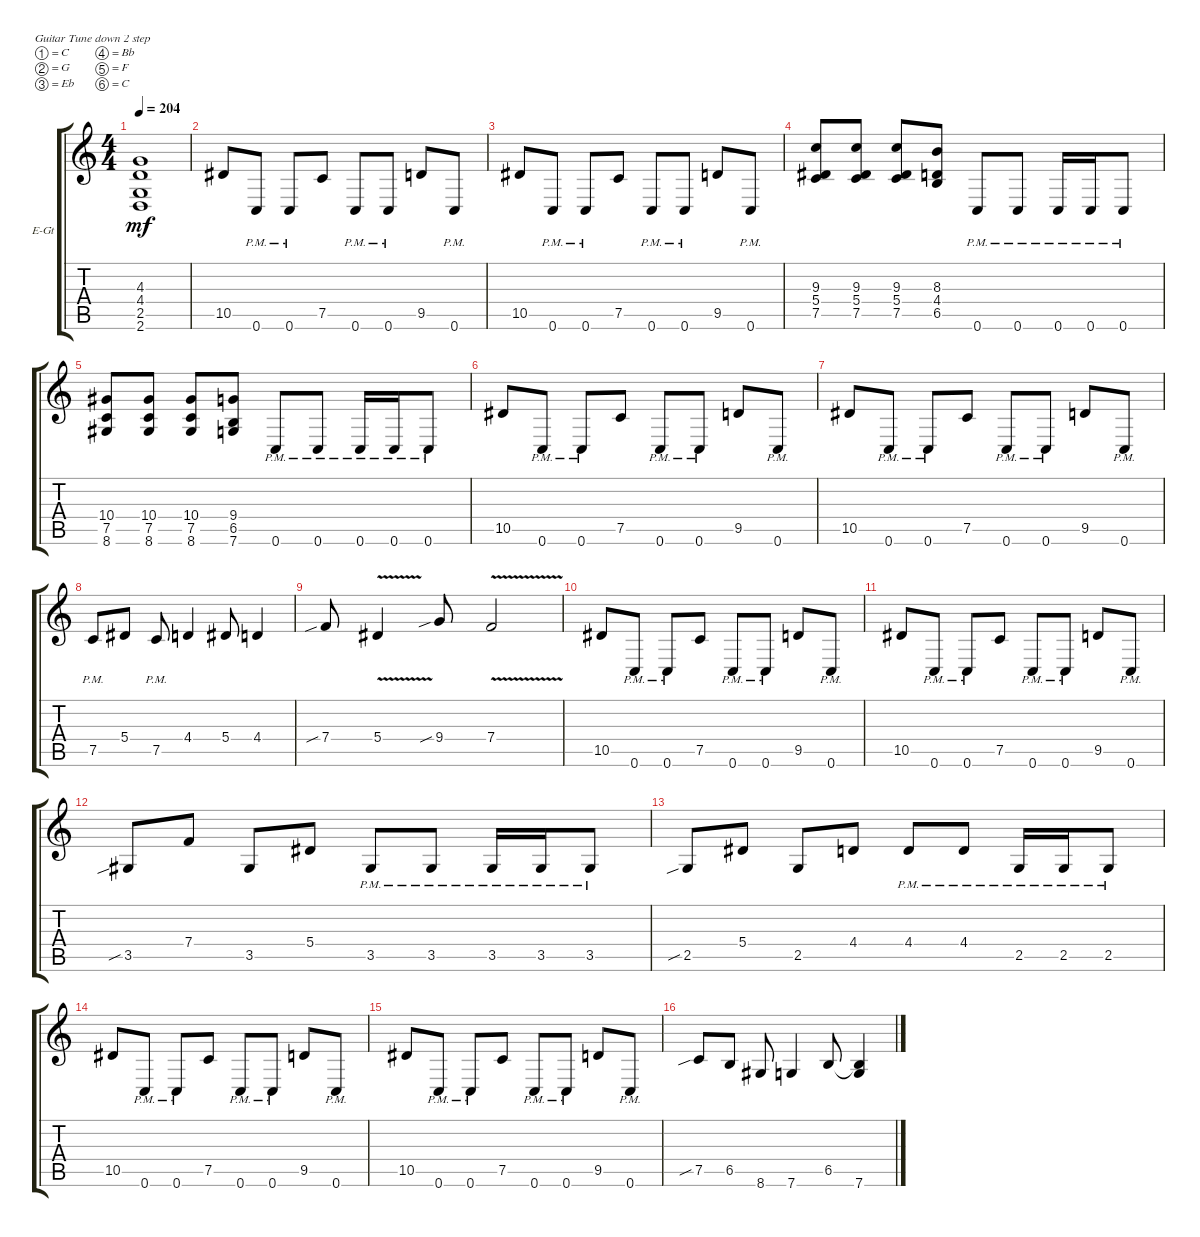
\defaultSystemsLayout 4
\bracketExtendMode groupsimilarinstruments
\firstSystemTrackNameOrientation horizontal
\otherSystemsTrackNameOrientation horizontal
\track ("Knight Rhythm" "E-Gt") {instrument overdrivenguitar}
\staff {score tabs}
\tuning (C4 G3 Eb3 Bb2 F2 C2)
\ts (4 4)
\tempo 204
\clef g2
\ks c
(4.4 2.5 2.6 4.3).1{dy mf} |
10.5.8 0.6{pm}.8 0.6{pm}.8 7.5.8 0.6{pm}.8 0.6{pm}.8 9.5.8 0.6{pm}.8 |
10.5.8 0.6{pm}.8 0.6{pm}.8 7.5.8 0.6{pm}.8 0.6{pm}.8 9.5.8 0.6{pm}.8 |
(7.5 5.4 9.3).8 (7.5 5.4 9.3).8 (7.5 5.4 9.3).8 (6.5 4.4 8.3).8 0.6{pm}.8 0.6{pm}.8 0.6{pm}.16 0.6{pm}.16 0.6{pm}.8 |
(7.5 10.4 8.6).8 (7.5 10.4 8.6).8 (7.5 10.4 8.6).8 (6.5 9.4 7.6).8 0.6{pm}.8 0.6{pm}.8 0.6{pm}.16 0.6{pm}.16 0.6{pm}.8 |
10.5.8 0.6{pm}.8 0.6{pm}.8 7.5.8 0.6{pm}.8 0.6{pm}.8 9.5.8 0.6{pm}.8 |
10.5.8 0.6{pm}.8 0.6{pm}.8 7.5.8 0.6{pm}.8 0.6{pm}.8 9.5.8 0.6{pm}.8 |
7.5{pm}.8 5.4.8 7.5{pm}.8 4.4.4 5.4.8 4.4.4 |
7.4{sib}.8 5.4{v}.4 9.4{sib}.8 7.4{v}.2 |
10.5.8 0.6{pm}.8 0.6{pm}.8 7.5.8 0.6{pm}.8 0.6{pm}.8 9.5.8 0.6{pm}.8 |
10.5.8 0.6{pm}.8 0.6{pm}.8 7.5.8 0.6{pm}.8 0.6{pm}.8 9.5.8 0.6{pm}.8 |
3.5{sib}.8 7.4.8 3.5.8 5.4.8 3.5{pm}.8 3.5{pm}.8 3.5{pm}.16 3.5{pm}.16 3.5{pm}.8 |
2.5{sib}.8 5.4.8 2.5.8 4.4.8 4.4{pm}.8 4.4{pm}.8 2.5{pm}.16 2.5{pm}.16 2.5{pm}.8 |
10.5.8 0.6{pm}.8 0.6{pm}.8 7.5.8 0.6{pm}.8 0.6{pm}.8 9.5.8 0.6{pm}.8 |
10.5.8 0.6{pm}.8 0.6{pm}.8 7.5.8 0.6{pm}.8 0.6{pm}.8 9.5.8 0.6{pm}.8 |
7.5{sib}.8 6.5.8 8.6.8 7.6.4 6.5.8 (7.6 6.5{t}).4
